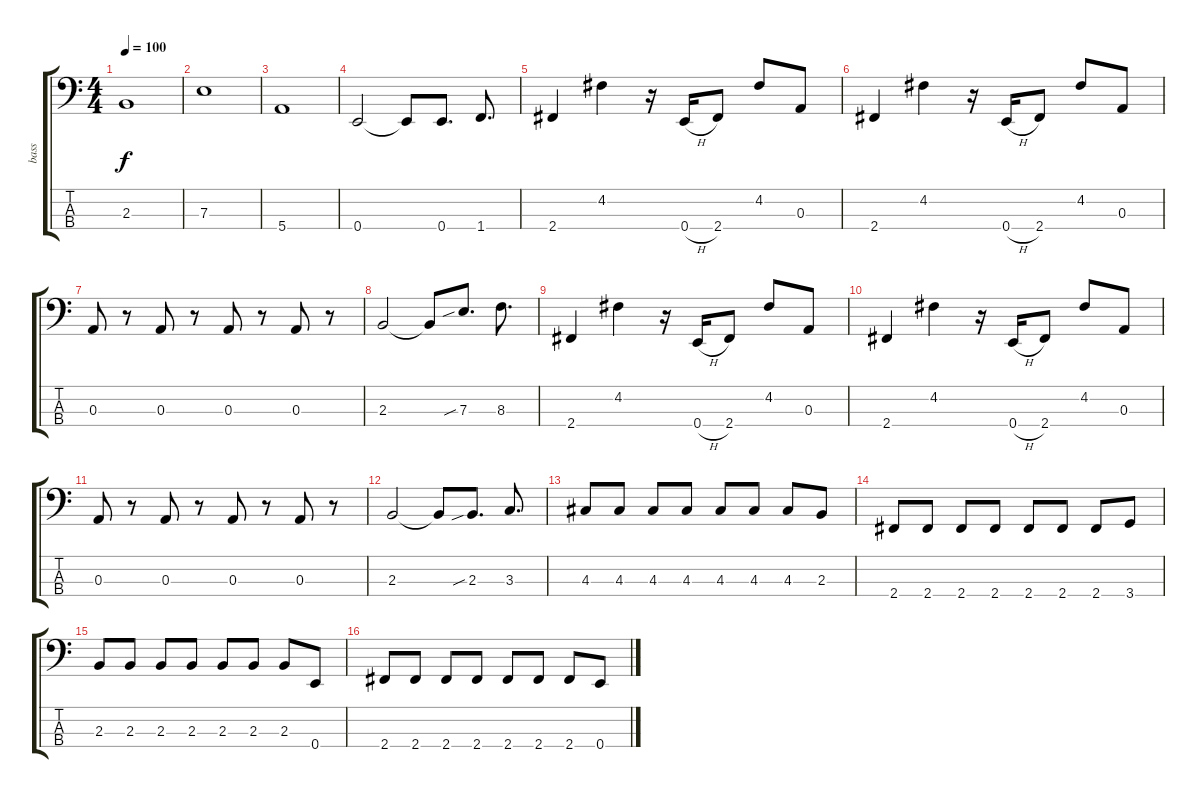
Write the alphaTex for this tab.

\track ("bass" "bass") {instrument electricbassfinger}
\staff {score tabs}
\tuning (G2 D2 A1 E1) {hide}
\ts (4 4)
\tempo 100
\clef f4
\ks c
2.3.1{dy f} |
7.3.1 |
5.4.1 |
0.4.2 0.4{t}.8 0.4.8{d} 1.4.8{d} |
2.4.4 4.2.4 r.16 0.4{h}.16 2.4.8 4.2.8 0.3.8 |
2.4.4 4.2.4 r.16 0.4{h}.16 2.4.8 4.2.8 0.3.8 |
0.3.8 r.8 0.3.8 r.8 0.3.8 r.8 0.3.8 r.8 |
2.3.2 2.3{t}.8 7.3{sib}.8{d} 8.3.8{d} |
2.4.4 4.2.4 r.16 0.4{h}.16 2.4.8 4.2.8 0.3.8 |
2.4.4 4.2.4 r.16 0.4{h}.16 2.4.8 4.2.8 0.3.8 |
0.3.8 r.8 0.3.8 r.8 0.3.8 r.8 0.3.8 r.8 |
2.3.2 2.3{t}.8 2.3{sib}.8{d} 3.3.8{d} |
4.3.8 4.3.8 4.3.8 4.3.8 4.3.8 4.3.8 4.3.8 2.3.8 |
2.4.8 2.4.8 2.4.8 2.4.8 2.4.8 2.4.8 2.4.8 3.4.8 |
2.3.8 2.3.8 2.3.8 2.3.8 2.3.8 2.3.8 2.3.8 0.4.8 |
2.4.8 2.4.8 2.4.8 2.4.8 2.4.8 2.4.8 2.4.8 0.4.8
